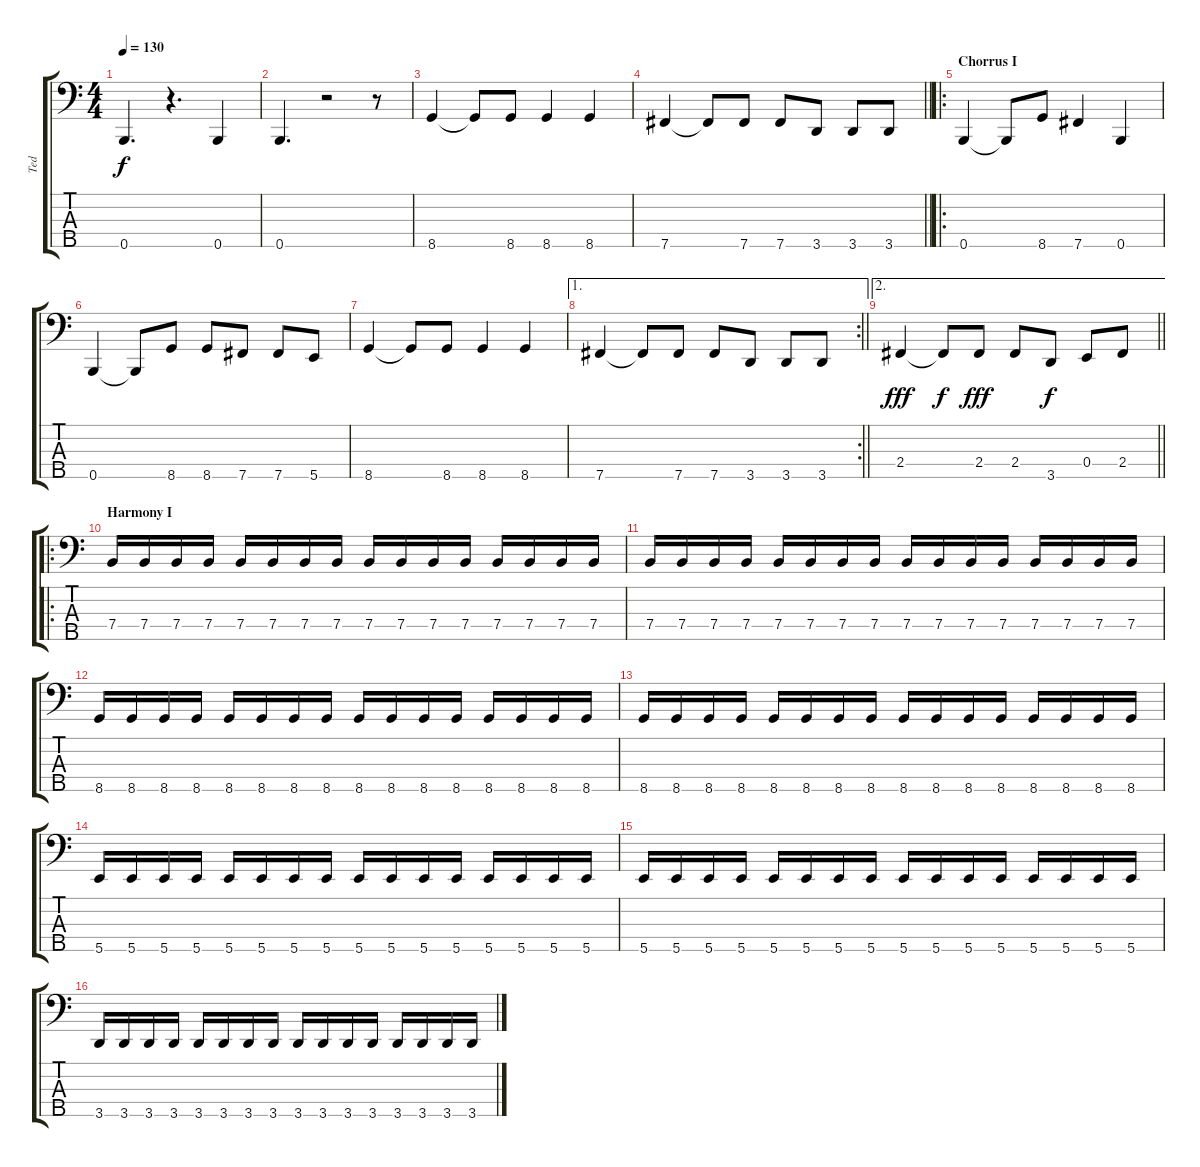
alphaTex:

\track ("Ted" "Ted") {instrument electricbassfinger}
\staff {score tabs}
\tuning (G2 D2 A1 E1 B0) {hide}
\ts (4 4)
\tempo 130
\clef f4
\ks c
0.5.4{d dy f} r.4{d} 0.5.4 |
0.5.4{d} r.2 r.8 |
8.5.4 8.5{t}.8 8.5.8 8.5.4 8.5.4 |
\barLineRight lightlight
7.5.4 7.5{t}.8 7.5.8 7.5.8 3.5.8 3.5.8 3.5.8 |
\ro
\section ("" "Chorrus I")
0.5.4 0.5{t}.8 8.5.8 7.5.4 0.5.4 |
0.5.4 0.5{t}.8 8.5.8 8.5.8 7.5.8 7.5.8 5.5.8 |
8.5.4 8.5{t}.8 8.5.8 8.5.4 8.5.4 |
\ae 1
\rc 2
\barLineRight lightlight
7.5.4 7.5{t}.8 7.5.8 7.5.8 3.5.8 3.5.8 3.5.8 |
\ae 2
\barLineRight lightlight
2.4.4{dy fff} 2.4{t}.8{dy f} 2.4.8{dy fff} 2.4.8 3.5.8{dy f} 0.4.8 2.4.8 |
\ro
\section ("" "Harmony I")
7.4.16 7.4.16 7.4.16 7.4.16 7.4.16 7.4.16 7.4.16 7.4.16 7.4.16 7.4.16 7.4.16 7.4.16 7.4.16 7.4.16 7.4.16 7.4.16 |
7.4.16 7.4.16 7.4.16 7.4.16 7.4.16 7.4.16 7.4.16 7.4.16 7.4.16 7.4.16 7.4.16 7.4.16 7.4.16 7.4.16 7.4.16 7.4.16 |
8.5.16 8.5.16 8.5.16 8.5.16 8.5.16 8.5.16 8.5.16 8.5.16 8.5.16 8.5.16 8.5.16 8.5.16 8.5.16 8.5.16 8.5.16 8.5.16 |
8.5.16 8.5.16 8.5.16 8.5.16 8.5.16 8.5.16 8.5.16 8.5.16 8.5.16 8.5.16 8.5.16 8.5.16 8.5.16 8.5.16 8.5.16 8.5.16 |
5.5.16 5.5.16 5.5.16 5.5.16 5.5.16 5.5.16 5.5.16 5.5.16 5.5.16 5.5.16 5.5.16 5.5.16 5.5.16 5.5.16 5.5.16 5.5.16 |
5.5.16 5.5.16 5.5.16 5.5.16 5.5.16 5.5.16 5.5.16 5.5.16 5.5.16 5.5.16 5.5.16 5.5.16 5.5.16 5.5.16 5.5.16 5.5.16 |
3.5.16 3.5.16 3.5.16 3.5.16 3.5.16 3.5.16 3.5.16 3.5.16 3.5.16 3.5.16 3.5.16 3.5.16 3.5.16 3.5.16 3.5.16 3.5.16
